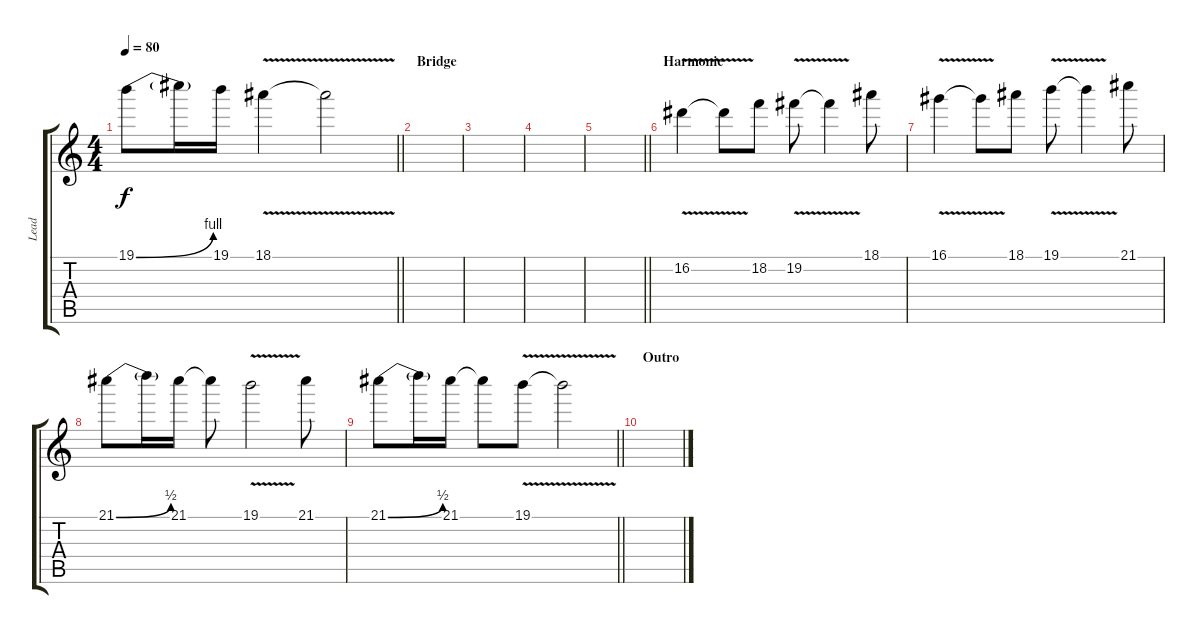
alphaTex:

\track ("Lead" "Lead") {instrument distortionguitar}
\staff {score tabs}
\tuning (E4 B3 G3 D3 A2 E2) {hide}
\ts (4 4)
\tempo 80
\clef g2
\barLineRight lightlight
\ks c
19.1{be (bend 0 0 60 4)}.8{dy f} 19.1{t}.16 19.1.16 18.1{v}.4 18.1{t}.2 |
\section ("" "Bridge")
|
|
|
\barLineRight lightlight
|
\section ("" "Harmonie")
16.2{v}.4 16.2{t}.8 18.2.8 19.2{v}.8 19.2{t}.4 18.1.8 |
16.1{v}.4 16.1{t}.8 18.1.8 19.1{v}.8 19.1{t}.4 21.1.8 |
21.1{be (bend 0 0 60 2)}.8 21.1{t}.16 21.1.16 21.1{t}.8 19.1{v}.2 21.1.8 |
\barLineRight lightlight
21.1{be (bend 0 0 60 2)}.8 21.1{t}.16 21.1.16 21.1{t}.8 19.1{v}.8 19.1{t}.2 |
\section ("" "Outro")
